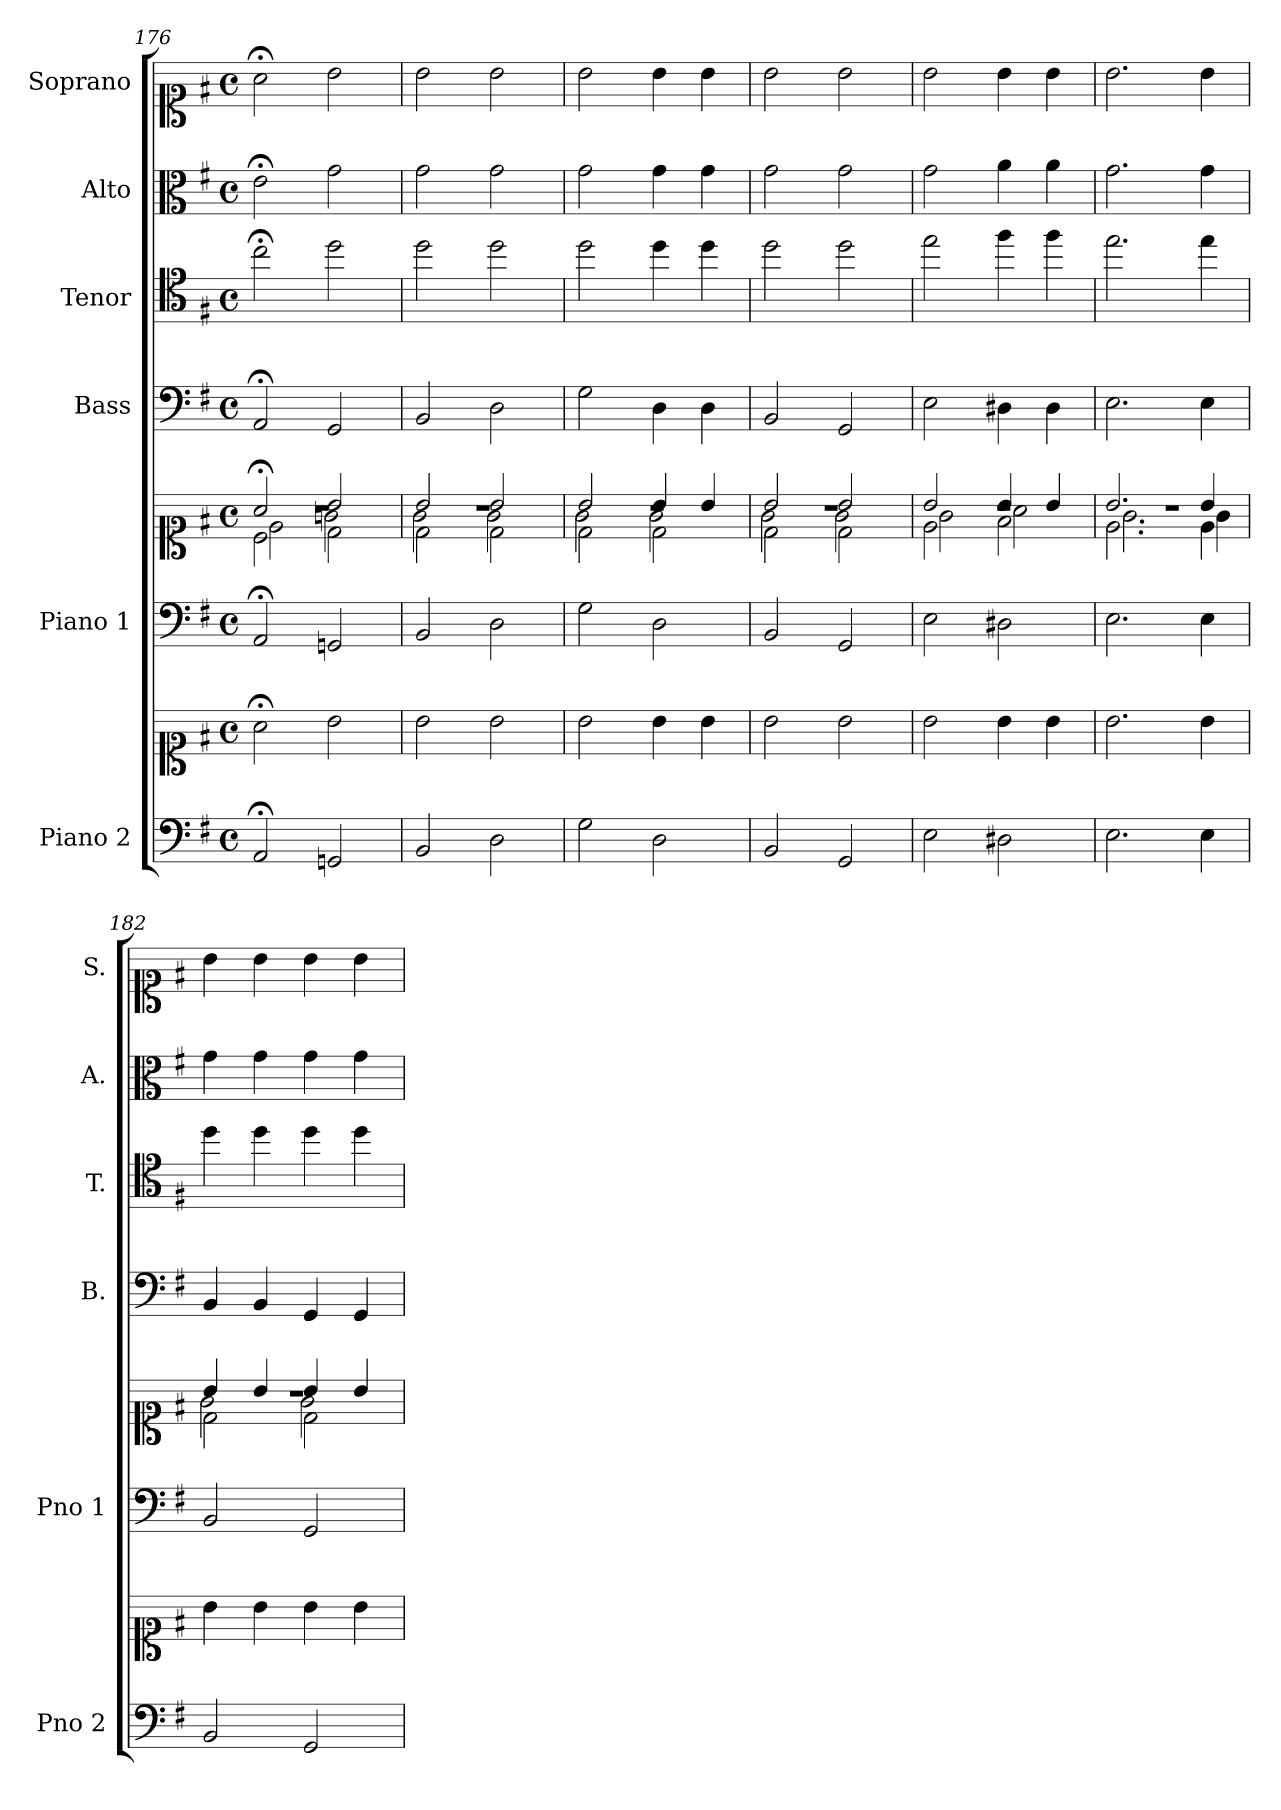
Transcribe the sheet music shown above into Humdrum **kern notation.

**kern	**kern	**kern	**kern	**kern	**kern	**kern	**kern
*part6	*part6	*part5	*part5	*part4	*part3	*part2	*part1
*staff8	*staff7	*staff6	*staff5	*staff4	*staff3	*staff2	*staff1
*I"Piano 2	*	*I"Piano 1	*	*I"Bass	*I"Tenor	*I"Alto	*I"Soprano
*I'Pno 2	*	*I'Pno 1	*	*I'B.	*I'T.	*I'A.	*I'S.
*clefF4	*clefC1	*clefF4	*clefC1	*clefF4	*clefC4	*clefC3	*clefC1
*	*	*	*	*	*ITrd7c12	*	*
*k[f#]	*k[f#]	*k[f#]	*k[f#]	*k[f#]	*k[f#]	*k[f#]	*k[f#]
*G:	*G:	*G:	*G:	*G:	*G:	*G:	*G:
*M4/4	*M4/4	*M4/4	*M4/4	*M4/4	*M4/4	*M4/4	*M4/4
*met(c)	*met(c)	*met(c)	*met(c)	*met(c)	*met(c)	*met(c)	*met(c)
=176	=176	=176	=176	=176	=176	=176	=176
*	*	*	*^	*	*	*	*
*	*	*	*	*^	*	*	*	*
*	*	*	*	*	*^	*	*	*	*
2AA;/	2a;<\	2AA;/	2a;</	2c\	2e\	1r	2AA;</	2c;<\	2e;<\	2a;<\
2GGn/	2b\	2GGn/	2b/	2d\	2gn\	.	2GG/	2d\	2g\	2b\
=177	=177	=177	=177	=177	=177	=177	=177	=177	=177	=177
2BB/	2b\	2BB/	2b/	2d\	2g\	1r	2BB/	2d\	2g\	2b\
2D\	2b\	2D\	2b/	2d\	2g\	.	2D\	2d\	2g\	2b\
=178	=178	=178	=178	=178	=178	=178	=178	=178	=178	=178
2G\	2b\	2G\	2b/	2d\	2g\	1r	2G\	2d\	2g\	2b\
2D\	4b\	2D\	4b/	2d\	2g\	.	4D\	4d\	4g\	4b\
.	4b\	.	4b/	.	.	.	4D\	4d\	4g\	4b\
=179	=179	=179	=179	=179	=179	=179	=179	=179	=179	=179
2BB/	2b\	2BB/	2b/	2d\	2g\	1r	2BB/	2d\	2g\	2b\
2GG/	2b\	2GG/	2b/	2d\	2g\	.	2GG/	2d\	2g\	2b\
!!LO:PB:g=z
=180	=180	=180	=180	=180	=180	=180	=180	=180	=180	=180
2E\	2b\	2E\	2b/	2e\	2g\	1r	2E\	2e\	2g\	2b\
2D#X\	4b\	2D#X\	4b/	2f#\	2a\	.	4D#X\	4f#\	4a\	4b\
.	4b\	.	4b/	.	.	.	4D#\	4f#\	4a\	4b\
=181	=181	=181	=181	=181	=181	=181	=181	=181	=181	=181
2.E\	2.b\	2.E\	2.b/	2.e\	2.g\	1r	2.E\	2.e\	2.g\	2.b\
4E\	4b\	4E\	4b/	4e\	4g\	.	4E\	4e\	4g\	4b\
=182	=182	=182	=182	=182	=182	=182	=182	=182	=182	=182
2BB/	4b\	2BB/	4b/	2d\	2g\	1r	4BB/	4d\	4g\	4b\
.	4b\	.	4b/	.	.	.	4BB/	4d\	4g\	4b\
2GG/	4b\	2GG/	4b/	2d\	2g\	.	4GG/	4d\	4g\	4b\
.	4b\	.	4b/	.	.	.	4GG/	4d\	4g\	4b\
*	*	*	*v	*v	*v	*v	*	*	*	*
=	=	=	=	=	=	=	=
*-	*-	*-	*-	*-	*-	*-	*-
